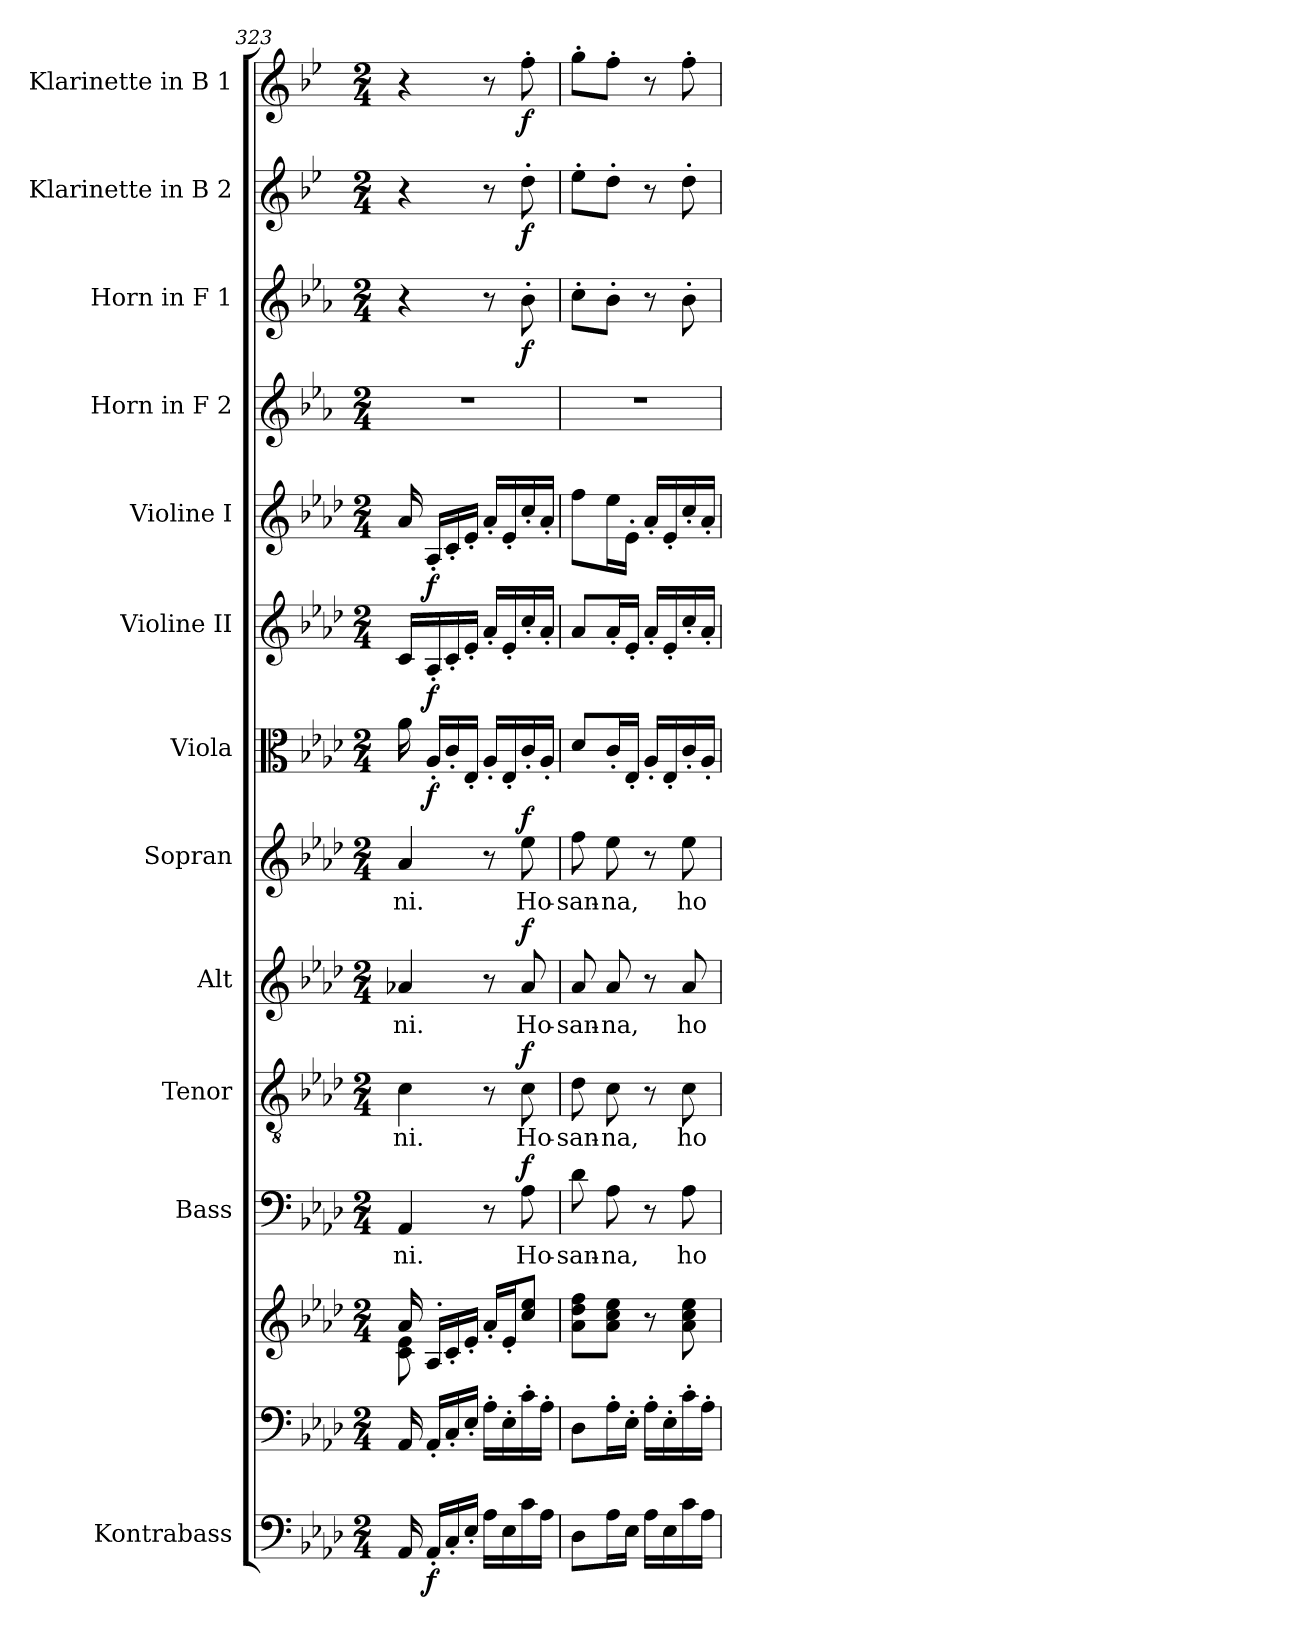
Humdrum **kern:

**kern	**dynam	**kern	**kern	**kern	**text	**dynam	**kern	**text	**dynam	**kern	**text	**dynam	**kern	**text	**dynam	**kern	**dynam	**kern	**dynam	**kern	**dynam	**kern	**kern	**dynam	**kern	**dynam	**kern	**dynam
*part13	*part13	*part12	*part12	*part11	*part11	*part11	*part10	*part10	*part10	*part9	*part9	*part9	*part8	*part8	*part8	*part7	*part7	*part6	*part6	*part5	*part5	*part4	*part3	*part3	*part2	*part2	*part1	*part1
*staff14	*staff14	*staff13	*staff12	*staff11	*staff11	*staff11	*staff10	*staff10	*staff10	*staff9	*staff9	*staff9	*staff8	*staff8	*staff8	*staff7	*staff7	*staff6	*staff6	*staff5	*staff5	*staff4	*staff3	*staff3	*staff2	*staff2	*staff1	*staff1
*I"Kontrabass	*	*	*	*I"Bass	*	*	*I"Tenor	*	*	*I"Alt	*	*	*I"Sopran	*	*	*I"Viola	*	*I"Violine II	*	*I"Violine I	*	*I"Horn in F 2	*I"Horn in F 1	*	*I"Klarinette in B 2	*	*I"Klarinette in B 1	*
*I'Kb.	*	*	*	*I'B	*	*	*I'T	*	*	*I'A	*	*	*I'S	*	*	*I'Vla.	*	*I'Vl. II	*	*I'Vl. I	*	*I'Hrn. 2	*I'Hrn. 1	*	*	*	*	*
!!LO:PB:g=z
*clefF4	*	*clefF4	*clefG2	*clefF4	*	*	*clefGv2	*	*	*clefG2	*	*	*clefG2	*	*	*clefC3	*	*clefG2	*	*clefG2	*	*clefG2	*clefG2	*	*clefG2	*	*clefG2	*
*ITrd7c12	*	*	*	*	*	*	*	*	*	*	*	*	*	*	*	*	*	*	*	*	*	*ITrd4c7	*ITrd4c7	*	*ITrd1c2	*	*ITrd1c2	*
*k[b-e-a-d-]	*	*k[b-e-a-d-]	*k[b-e-a-d-]	*k[b-e-a-d-]	*	*	*k[b-e-a-d-]	*	*	*k[b-e-a-d-]	*	*	*k[b-e-a-d-]	*	*	*k[b-e-a-d-]	*	*k[b-e-a-d-]	*	*k[b-e-a-d-]	*	*k[b-e-a-d-]	*k[b-e-a-d-]	*	*k[b-e-a-d-]	*	*k[b-e-a-d-]	*
*A-:	*	*A-:	*A-:	*A-:	*	*	*A-:	*	*	*A-:	*	*	*A-:	*	*	*A-:	*	*A-:	*	*A-:	*	*A-:	*A-:	*	*A-:	*	*A-:	*
*M2/4	*	*M2/4	*M2/4	*M2/4	*	*	*M2/4	*	*	*M2/4	*	*	*M2/4	*	*	*M2/4	*	*M2/4	*	*M2/4	*	*M2/4	*M2/4	*	*M2/4	*	*M2/4	*
=323	=323	=323	=323	=323	=323	=323	=323	=323	=323	=323	=323	=323	=323	=323	=323	=323	=323	=323	=323	=323	=323	=323	=323	=323	=323	=323	=323	=323
*	*	*	*^	*	*	*	*	*	*	*	*	*	*	*	*	*	*	*	*	*	*	*	*	*	*	*	*	*
!	!	!	!	!	!	!LO:LY:b	!	!	!LO:LY:b	!	!	!LO:LY:b	!	!	!LO:LY:b	!	!	!	!	!	!	!	!	!	!	!	!	!	!
16AAA-/	.	16AA-/	16a-/	8c\ 8e-\	4AA-/	-ni.	.	4c\	-ni.	.	4a-X/	-ni.	.	4a-/	-ni.	.	16a-\	.	16c/LL	.	16a-/	.	2r	4r	.	4r	.	4r	.
!	!LO:DY:b	!	!	!	!	!	!	!	!	!	!	!	!	!	!	!	!	!LO:DY:b	!	!LO:DY:b	!	!LO:DY:b	!	!	!	!	!	!	!
16AAA-'</LL	f	16AA-'</LL	16A-'</LL	.	.	.	.	.	.	.	.	.	.	.	.	.	16A-'</LL	f	16A-'</	f	16A-'</LL	f	.	.	.	.	.	.	.
16CC'</	.	16C'</	16c'</	4.ryy	.	.	.	.	.	.	.	.	.	.	.	.	16c'</	.	16c'</	.	16c'</	.	.	.	.	.	.	.	.
16EE-'</JJ	.	16E-'</JJ	16e-'</JJ	.	.	.	.	.	.	.	.	.	.	.	.	.	16E-'</JJ	.	16e-'</JJ	.	16e-'</JJ	.	.	.	.	.	.	.	.
16AA-\LL	.	16A-'>\LL	16a-'</LL	.	8r	.	.	8r	.	.	8r	.	.	8r	.	.	16A-'</LL	.	16a-'</LL	.	16a-'</LL	.	.	8r	.	8r	.	8r	.
16EE-\	.	16E-'>\	16e-'</J	.	.	.	.	.	.	.	.	.	.	.	.	.	16E-'</	.	16e-'</	.	16e-'</	.	.	.	.	.	.	.	.
!	!	!	!	!	!	!LO:LY:b	!LO:DY:a	!	!LO:LY:b	!LO:DY:a	!	!LO:LY:b	!LO:DY:a	!	!LO:LY:b	!LO:DY:a	!	!	!	!	!	!	!	!	!LO:DY:b	!	!LO:DY:b	!	!LO:DY:b
16C\	.	16c'>\	8cc/ 8ee-/J	.	8A-\	Ho-	f	8c\	Ho-	f	8a-/	Ho-	f	8ee-\	Ho-	f	16c'</	.	16cc'</	.	16cc'</	.	.	8e-'>\	f	8cc'>\	f	8ee-'>\	f
16AA-\JJ	.	16A-'>\JJ	.	.	.	.	.	.	.	.	.	.	.	.	.	.	16A-'</JJ	.	16a-'</JJ	.	16a-'</JJ	.	.	.	.	.	.	.	.
*	*	*	*v	*v	*	*	*	*	*	*	*	*	*	*	*	*	*	*	*	*	*	*	*	*	*	*	*	*	*
=324	=324	=324	=324	=324	=324	=324	=324	=324	=324	=324	=324	=324	=324	=324	=324	=324	=324	=324	=324	=324	=324	=324	=324	=324	=324	=324	=324	=324
!	!	!	!	!	!LO:LY:b	!	!	!LO:LY:b	!	!	!LO:LY:b	!	!	!LO:LY:b	!	!	!	!	!	!	!	!	!	!	!	!	!	!
8DD-\L	.	8D-\L	8a-\ 8dd-\ 8ff\L	8d-\	-san-	.	8d-\	-san-	.	8a-/	-san-	.	8ff\	-san-	.	8d-/L	.	8a-/L	.	8ff\L	.	2r	8f'>\L	.	8dd-'>\L	.	8ff'>\L	.
!	!	!	!	!	!LO:LY:b	!	!	!LO:LY:b	!	!	!LO:LY:b	!	!	!LO:LY:b	!	!	!	!	!	!	!	!	!	!	!	!	!	!
16AA-\L	.	16A-'>\L	8a-\ 8cc\ 8ee-\J	8A-\	-na,	.	8c\	-na,	.	8a-/	-na,	.	8ee-\	-na,	.	16c'</L	.	16a-'</L	.	16ee-\L	.	.	8e-'>\J	.	8cc'>\J	.	8ee-'>\J	.
16EE-\JJ	.	16E-'>\JJ	.	.	.	.	.	.	.	.	.	.	.	.	.	16E-'</JJ	.	16e-'</JJ	.	16e-'>\JJ	.	.	.	.	.	.	.	.
16AA-\LL	.	16A-'>\LL	8r	8r	.	.	8r	.	.	8r	.	.	8r	.	.	16A-'</LL	.	16a-'</LL	.	16a-'</LL	.	.	8r	.	8r	.	8r	.
16EE-\	.	16E-'>\	.	.	.	.	.	.	.	.	.	.	.	.	.	16E-'</	.	16e-'</	.	16e-'</	.	.	.	.	.	.	.	.
!	!	!	!	!	!LO:LY:b	!	!	!LO:LY:b	!	!	!LO:LY:b	!	!	!LO:LY:b	!	!	!	!	!	!	!	!	!	!	!	!	!	!
16C\	.	16c'>\	8a-\ 8cc\ 8ee-\	8A-\	ho-	.	8c\	ho-	.	8a-/	ho-	.	8ee-\	ho-	.	16c'</	.	16cc'</	.	16cc'</	.	.	8e-'>\	.	8cc'>\	.	8ee-'>\	.
16AA-\JJ	.	16A-'>\JJ	.	.	.	.	.	.	.	.	.	.	.	.	.	16A-'</JJ	.	16a-'</JJ	.	16a-'</JJ	.	.	.	.	.	.	.	.
=	=	=	=	=	=	=	=	=	=	=	=	=	=	=	=	=	=	=	=	=	=	=	=	=	=	=	=	=
*-	*-	*-	*-	*-	*-	*-	*-	*-	*-	*-	*-	*-	*-	*-	*-	*-	*-	*-	*-	*-	*-	*-	*-	*-	*-	*-	*-	*-
